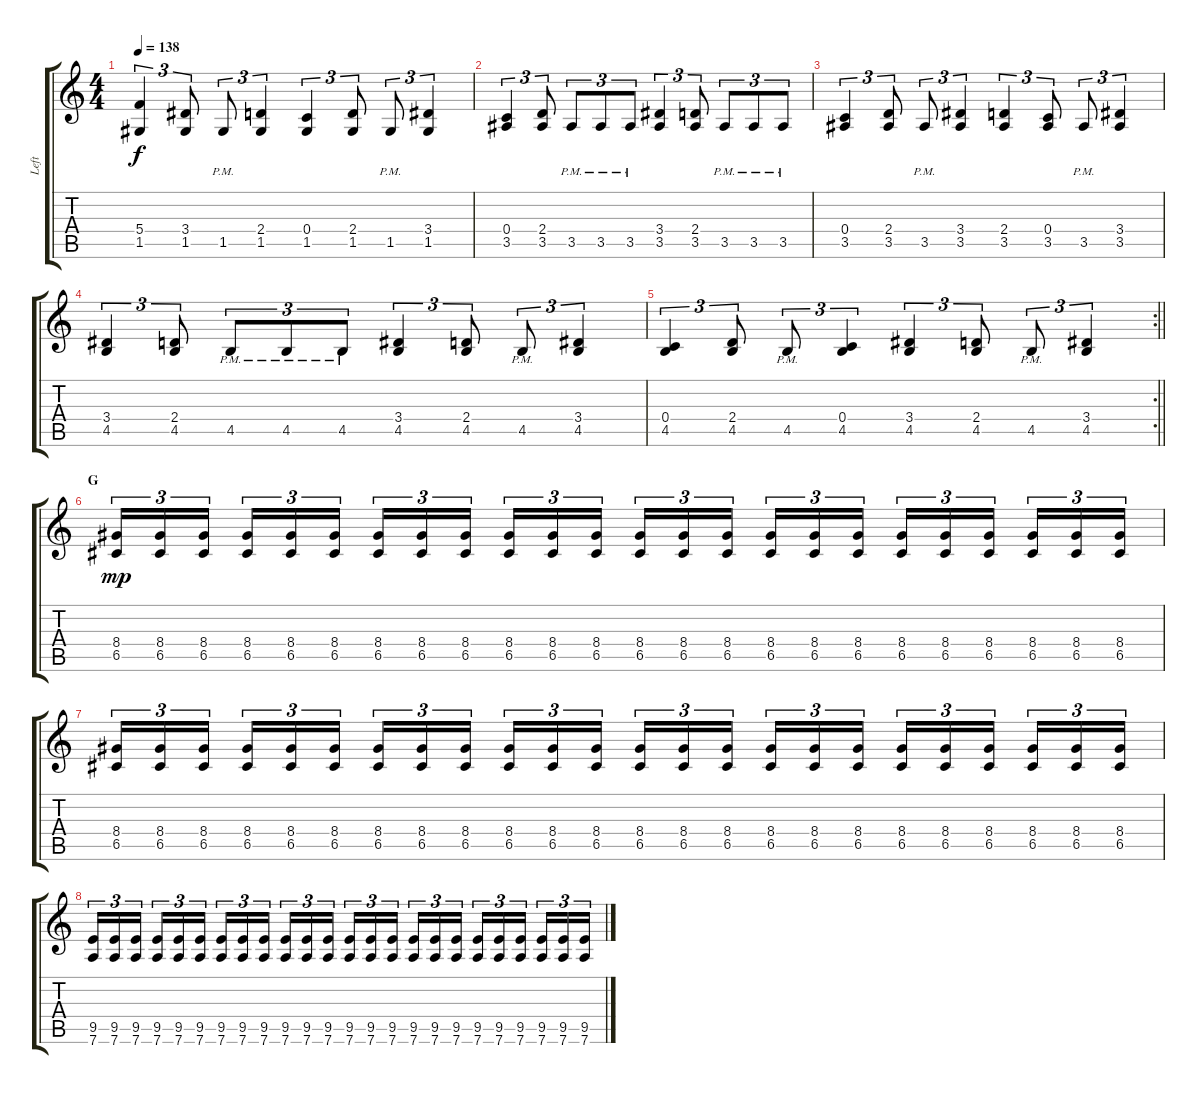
\track ("Left" "Left") {instrument distortionguitar}
\staff {score tabs}
\tuning (D4 A3 F3 C3 G2 D2) {hide}
\ts (4 4)
\tempo 138
\clef g2
\ks c
(5.4 1.5).4{tu (3 2) dy f} (3.4 1.5).8{tu (3 2)} 1.5{pm}.8{tu (3 2)} (2.4 1.5).4{tu (3 2)} (0.4 1.5).4{tu (3 2)} (2.4 1.5).8{tu (3 2)} 1.5{pm}.8{tu (3 2)} (3.4 1.5).4{tu (3 2)} |
(0.4 3.5).4{tu (3 2)} (2.4 3.5).8{tu (3 2)} 3.5{pm}.8{tu (3 2)} 3.5{pm}.8{tu (3 2)} 3.5{pm}.8{tu (3 2)} (3.4 3.5).4{tu (3 2)} (2.4 3.5).8{tu (3 2)} 3.5{pm}.8{tu (3 2)} 3.5{pm}.8{tu (3 2)} 3.5{pm}.8{tu (3 2)} |
(0.4 3.5).4{tu (3 2)} (2.4 3.5).8{tu (3 2)} 3.5{pm}.8{tu (3 2)} (3.4 3.5).4{tu (3 2)} (2.4 3.5).4{tu (3 2)} (0.4 3.5).8{tu (3 2)} 3.5{pm}.8{tu (3 2)} (3.4 3.5).4{tu (3 2)} |
(3.4 4.5).4{tu (3 2)} (2.4 4.5).8{tu (3 2)} 4.5{pm}.8{tu (3 2)} 4.5{pm}.8{tu (3 2)} 4.5{pm}.8{tu (3 2)} (3.4 4.5).4{tu (3 2)} (2.4 4.5).8{tu (3 2)} 4.5{pm}.8{tu (3 2)} (3.4 4.5).4{tu (3 2)} |
\rc 2
\barLineRight lightlight
(0.4 4.5).4{tu (3 2)} (2.4 4.5).8{tu (3 2)} 4.5{pm}.8{tu (3 2)} (0.4 4.5).4{tu (3 2)} (3.4 4.5).4{tu (3 2)} (2.4 4.5).8{tu (3 2)} 4.5{pm}.8{tu (3 2)} (3.4 4.5).4{tu (3 2)} |
\section ("" "G")
(8.4 6.5).16{tu (3 2) dy mp} (8.4 6.5).16{tu (3 2)} (8.4 6.5).16{tu (3 2) beam splitsecondary} (8.4 6.5).16{tu (3 2)} (8.4 6.5).16{tu (3 2)} (8.4 6.5).16{tu (3 2)} (8.4 6.5).16{tu (3 2)} (8.4 6.5).16{tu (3 2)} (8.4 6.5).16{tu (3 2) beam splitsecondary} (8.4 6.5).16{tu (3 2)} (8.4 6.5).16{tu (3 2)} (8.4 6.5).16{tu (3 2)} (8.4 6.5).16{tu (3 2)} (8.4 6.5).16{tu (3 2)} (8.4 6.5).16{tu (3 2) beam splitsecondary} (8.4 6.5).16{tu (3 2)} (8.4 6.5).16{tu (3 2)} (8.4 6.5).16{tu (3 2)} (8.4 6.5).16{tu (3 2)} (8.4 6.5).16{tu (3 2)} (8.4 6.5).16{tu (3 2) beam splitsecondary} (8.4 6.5).16{tu (3 2)} (8.4 6.5).16{tu (3 2)} (8.4 6.5).16{tu (3 2)} |
(8.4 6.5).16{tu (3 2)} (8.4 6.5).16{tu (3 2)} (8.4 6.5).16{tu (3 2) beam splitsecondary} (8.4 6.5).16{tu (3 2)} (8.4 6.5).16{tu (3 2)} (8.4 6.5).16{tu (3 2)} (8.4 6.5).16{tu (3 2)} (8.4 6.5).16{tu (3 2)} (8.4 6.5).16{tu (3 2) beam splitsecondary} (8.4 6.5).16{tu (3 2)} (8.4 6.5).16{tu (3 2)} (8.4 6.5).16{tu (3 2)} (8.4 6.5).16{tu (3 2)} (8.4 6.5).16{tu (3 2)} (8.4 6.5).16{tu (3 2) beam splitsecondary} (8.4 6.5).16{tu (3 2)} (8.4 6.5).16{tu (3 2)} (8.4 6.5).16{tu (3 2)} (8.4 6.5).16{tu (3 2)} (8.4 6.5).16{tu (3 2)} (8.4 6.5).16{tu (3 2) beam splitsecondary} (8.4 6.5).16{tu (3 2)} (8.4 6.5).16{tu (3 2)} (8.4 6.5).16{tu (3 2)} |
(9.5 7.6).16{tu (3 2)} (9.5 7.6).16{tu (3 2)} (9.5 7.6).16{tu (3 2) beam splitsecondary} (9.5 7.6).16{tu (3 2)} (9.5 7.6).16{tu (3 2)} (9.5 7.6).16{tu (3 2)} (9.5 7.6).16{tu (3 2)} (9.5 7.6).16{tu (3 2)} (9.5 7.6).16{tu (3 2) beam splitsecondary} (9.5 7.6).16{tu (3 2)} (9.5 7.6).16{tu (3 2)} (9.5 7.6).16{tu (3 2)} (9.5 7.6).16{tu (3 2)} (9.5 7.6).16{tu (3 2)} (9.5 7.6).16{tu (3 2) beam splitsecondary} (9.5 7.6).16{tu (3 2)} (9.5 7.6).16{tu (3 2)} (9.5 7.6).16{tu (3 2)} (9.5 7.6).16{tu (3 2)} (9.5 7.6).16{tu (3 2)} (9.5 7.6).16{tu (3 2) beam splitsecondary} (9.5 7.6).16{tu (3 2)} (9.5 7.6).16{tu (3 2)} (9.5 7.6).16{tu (3 2)}
